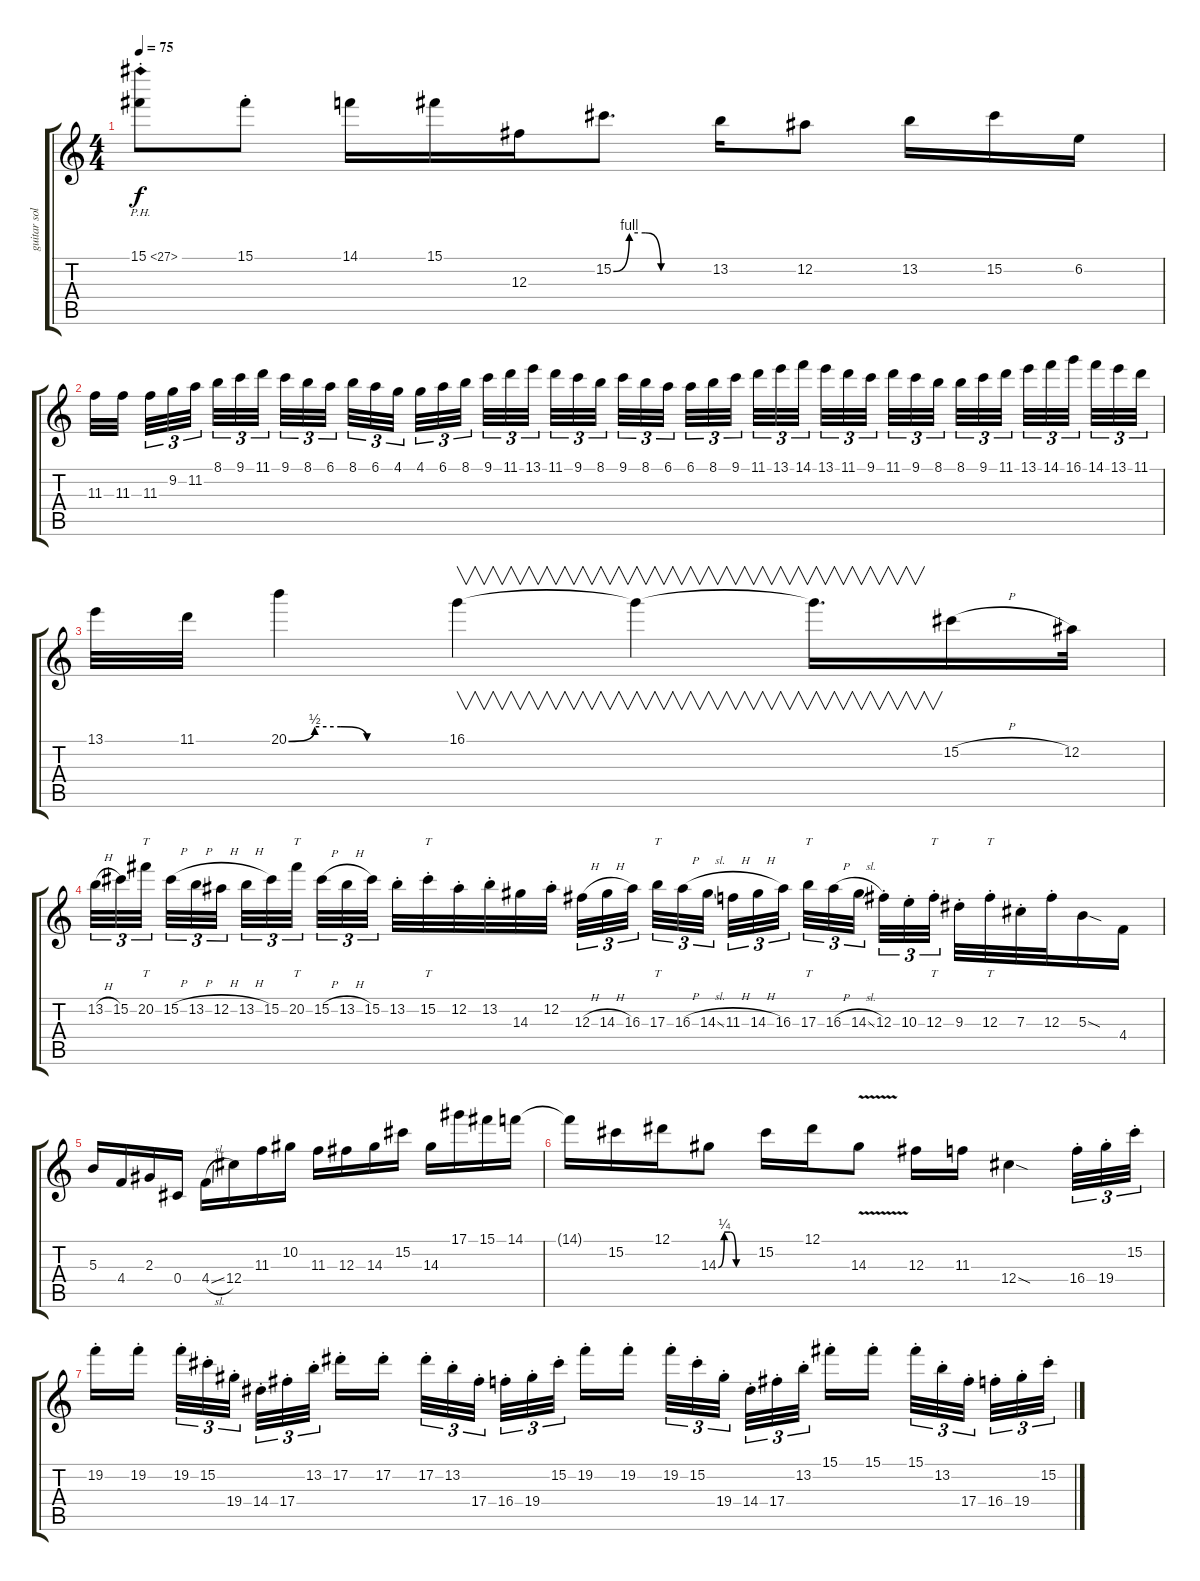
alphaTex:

\track ("guitar solo" "guitar sol") {instrument distortionguitar}
\staff {score tabs}
\tuning (Eb4 Bb3 Gb3 Db3 Ab2 Eb2) {hide}
\ts (4 4)
\tempo 75
\clef g2
\ks c
15.1{ph 12 st}.8{dy f instrument distortionguitar} 15.1{st}.8 14.1.16 15.1.16 12.3.16 15.2{be (custom 0 0 10 4 20 4 30 0 60 0)}.8{d} 13.2.16 12.2.8 13.2.16 15.2.16 6.2.16 |
11.3.32 11.3.32{beam splitsecondary} 11.3.32{tu (3 2)} 9.2.32{tu (3 2)} 11.2.32{tu (3 2) beam splitsecondary} 8.1.32{tu (3 2)} 9.1.32{tu (3 2)} 11.1.32{tu (3 2) beam splitsecondary} 9.1.32{tu (3 2)} 8.1.32{tu (3 2)} 6.1.32{tu (3 2)} 8.1.32{tu (3 2)} 6.1.32{tu (3 2)} 4.1.32{tu (3 2) beam splitsecondary} 4.1.32{tu (3 2)} 6.1.32{tu (3 2)} 8.1.32{tu (3 2) beam splitsecondary} 9.1.32{tu (3 2)} 11.1.32{tu (3 2)} 13.1.32{tu (3 2) beam splitsecondary} 11.1.32{tu (3 2)} 9.1.32{tu (3 2)} 8.1.32{tu (3 2)} 9.1.32{tu (3 2)} 8.1.32{tu (3 2)} 6.1.32{tu (3 2) beam splitsecondary} 6.1.32{tu (3 2)} 8.1.32{tu (3 2)} 9.1.32{tu (3 2) beam splitsecondary} 11.1.32{tu (3 2)} 13.1.32{tu (3 2)} 14.1.32{tu (3 2) beam splitsecondary} 13.1.32{tu (3 2)} 11.1.32{tu (3 2)} 9.1.32{tu (3 2)} 11.1.32{tu (3 2)} 9.1.32{tu (3 2)} 8.1.32{tu (3 2) beam splitsecondary} 8.1.32{tu (3 2)} 9.1.32{tu (3 2)} 11.1.32{tu (3 2) beam splitsecondary} 13.1.32{tu (3 2)} 14.1.32{tu (3 2)} 16.1.32{tu (3 2) beam splitsecondary} 14.1.32{tu (3 2)} 13.1.32{tu (3 2)} 11.1.32{tu (3 2)} |
13.1.32 11.1.32 20.1{be (custom 0 0 10 2 20 2 30 0 60 0)}.4 16.1.4{v} 16.1{t}.4{v} 16.1{t}.16{v d} 15.2{h}.16 12.2.32 |
13.2{h}.32{tu (3 2)} 15.2.32{tu (3 2)} 20.2.32{tt tu (3 2) beam splitsecondary} 15.2{h}.32{tu (3 2)} 13.2{h}.32{tu (3 2)} 12.2{h}.32{tu (3 2) beam splitsecondary} 13.2{h}.32{tu (3 2)} 15.2.32{tu (3 2)} 20.2.32{tt tu (3 2) beam splitsecondary} 15.2{h}.32{tu (3 2)} 13.2{h}.32{tu (3 2)} 15.2.32{tu (3 2)} 13.2{st}.32 15.2{st}.32{tt} 12.2{st}.32 13.2{st}.32 14.3.32 12.2{st}.32{beam splitsecondary} 12.3{h}.32{tu (3 2)} 14.3{h}.32{tu (3 2)} 16.3.32{tu (3 2)} 17.3.32{tt tu (3 2)} 16.3{h}.32{tu (3 2)} 14.3{sl}.32{tu (3 2) beam splitsecondary} 11.3{h}.32{tu (3 2)} 14.3{h}.32{tu (3 2)} 16.3.32{tu (3 2) beam splitsecondary} 17.3.32{tt tu (3 2)} 16.3{h}.32{tu (3 2)} 14.3{sl}.32{tu (3 2) beam splitsecondary} 12.3{st}.32{tu (3 2)} 10.3{st}.32{tu (3 2)} 12.3{st}.32{tt tu (3 2)} 9.3{st}.32 12.3{st}.32{tt} 7.3{st}.32 12.3{st}.32 5.3{sod}.16 4.4.16 |
5.3.16 4.4.16 2.3.16 0.4.16 4.4{sl}.16 12.4.16 11.3.16 10.2.16 11.3.16 12.3.16 14.3.16 15.2.16 14.3.16 17.1.16 15.1.16 14.1.16 |
14.1{t}.16 15.2.16 12.1.16 14.3{be (custom 0 0 10 1 20 1 30 0 60 0)}.8 15.2.16 12.1.16 14.3{v}.8 12.3.16 11.3.16 12.4{sod}.4 16.4{st}.32{tu (3 2)} 19.4{st}.32{tu (3 2)} 15.2{st}.32{tu (3 2)} |
19.2{st}.16 19.2{st}.16{beam splitsecondary} 19.2{st}.32{tu (3 2)} 15.2{st}.32{tu (3 2)} 19.4{st}.32{tu (3 2) beam splitsecondary} 14.4{st}.32{tu (3 2)} 17.4{st}.32{tu (3 2)} 13.2{st}.32{tu (3 2)} 17.2{st}.16 17.2{st}.16{beam splitsecondary} 17.2{st}.32{tu (3 2)} 13.2{st}.32{tu (3 2)} 17.4{st}.32{tu (3 2) beam splitsecondary} 16.4{st}.32{tu (3 2)} 19.4{st}.32{tu (3 2)} 15.2{st}.32{tu (3 2)} 19.2{st}.16 19.2{st}.16{beam splitsecondary} 19.2{st}.32{tu (3 2)} 15.2{st}.32{tu (3 2)} 19.4{st}.32{tu (3 2) beam splitsecondary} 14.4{st}.32{tu (3 2)} 17.4{st}.32{tu (3 2)} 13.2{st}.32{tu (3 2)} 15.1{st}.16 15.1{st}.16{beam splitsecondary} 15.1{st}.32{tu (3 2)} 13.2{st}.32{tu (3 2)} 17.4{st}.32{tu (3 2) beam splitsecondary} 16.4{st}.32{tu (3 2)} 19.4{st}.32{tu (3 2)} 15.2{st}.32{tu (3 2)}
